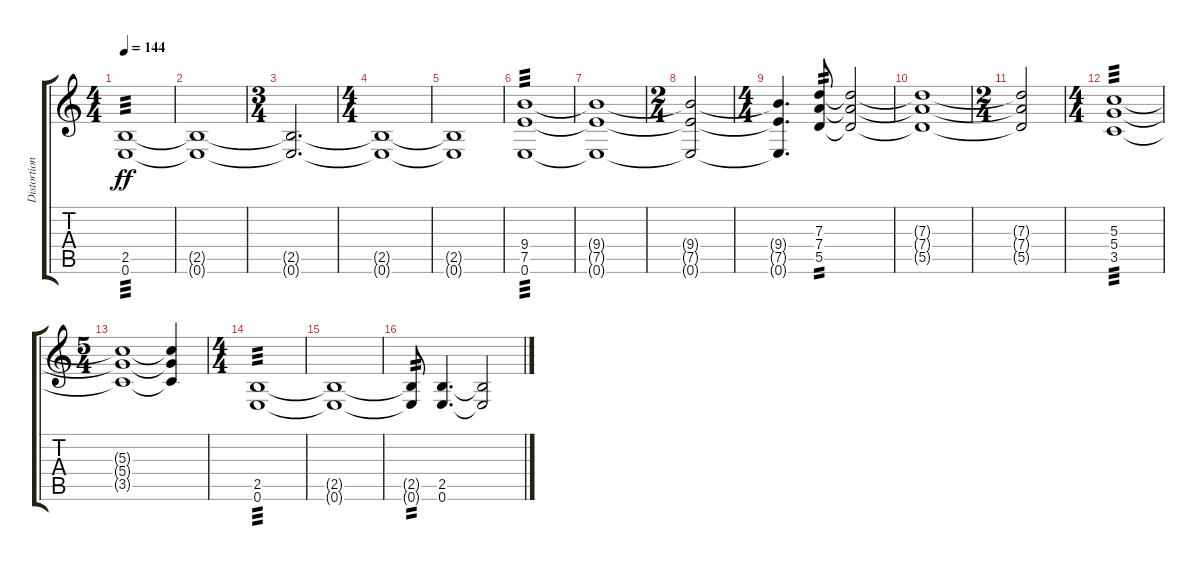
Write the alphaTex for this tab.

\track ("Distortion Guitar 2" "Distortion") {instrument distortionguitar}
\staff {score tabs}
\tuning (E4 B3 G3 D3 A2 E2) {hide}
\ts (4 4)
\tempo 144
\clef g2
\ks c
(2.5 0.6).1{tp 3 dy ff} |
(2.5{t} 0.6{t}).1 |
\ts (3 4)
(2.5{t} 0.6{t}).2{d} |
\ts (4 4)
(2.5{t} 0.6{t}).1 |
(2.5{t} 0.6{t}).1 |
(9.4 7.5 0.6).1{tp 3} |
(9.4{t} 7.5{t} 0.6{t}).1 |
\ts (2 4)
(9.4{t} 7.5{t} 0.6{t}).2 |
\ts (4 4)
(9.4{t} 7.5{t} 0.6{t}).4{d} (7.3 7.4 5.5).8{tp 2} (7.3{t} 7.4{t} 5.5{t}).2 |
(7.3{t} 7.4{t} 5.5{t}).1 |
\ts (2 4)
(7.3{t} 7.4{t} 5.5{t}).2 |
\ts (4 4)
(5.3 5.4 3.5).1{tp 3} |
\ts (5 4)
(5.3{t} 5.4{t} 3.5{t}).1 (5.3{t} 5.4{t} 3.5{t}).4 |
\ts (4 4)
(2.5 0.6).1{tp 3} |
(2.5{t} 0.6{t}).1 |
(2.5{t} 0.6{t}).8{tp 2} (2.5 0.6).4{d} (2.5{t} 0.6{t}).2
